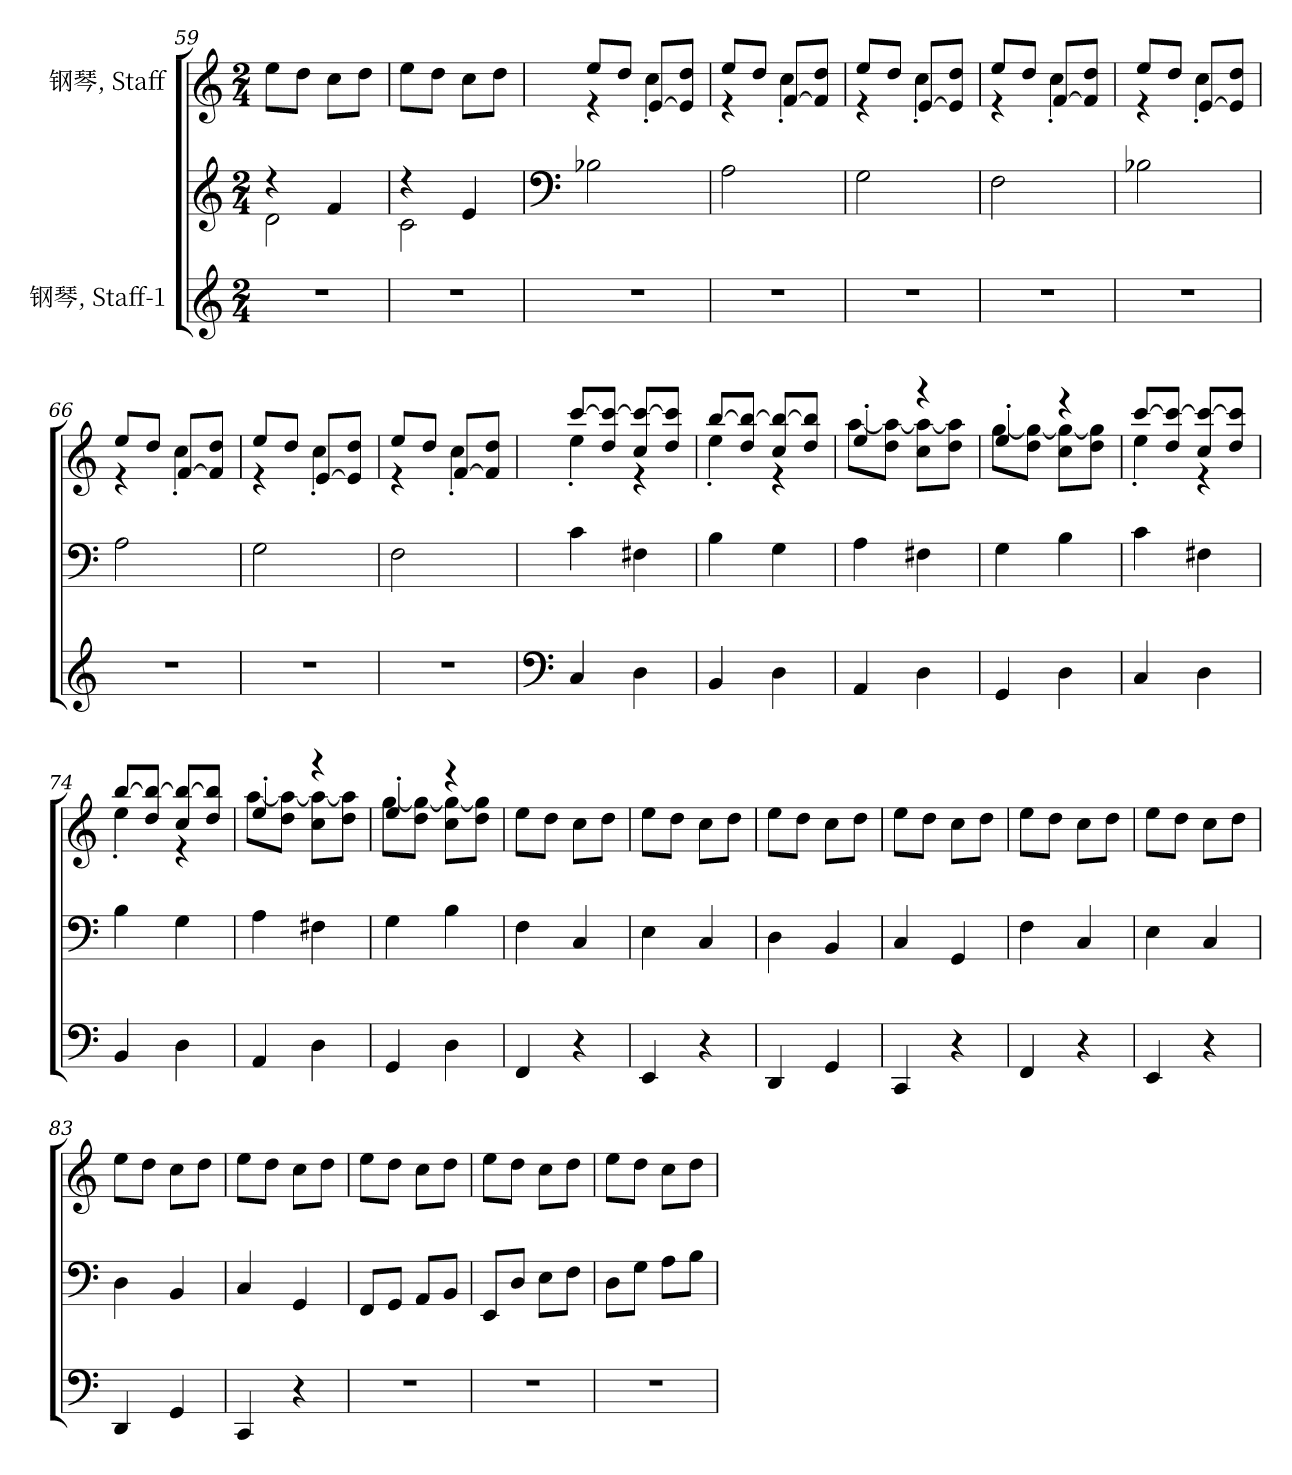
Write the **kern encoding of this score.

**kern	**kern	**kern
*part2	*part2	*part1
*staff3	*staff2	*staff1
*I"钢琴, Staff-1	*	*I"钢琴, Staff
*clefG2	*clefG2	*clefG2
*k[]	*k[]	*k[]
*M2/4	*M2/4	*M2/4
=59	=59	=59
*	*^	*
2r	4r	2d\	8ee\L
.	.	.	8dd\J
.	4f/	.	8cc\L
.	.	.	8dd\J
!!LO:LB:g=z
=60	=60	=60	=60
2r	4r	2c\	8ee\L
.	.	.	8dd\J
.	4e/	.	8cc\L
.	.	.	8dd\J
*	*v	*v	*
=61	=61	=61
*	*clefF4	*
*	*	*^
2r	2B-X\	8ee/L	4r
.	.	8dd/J	.
.	.	[8e/L	4cc'\
.	.	8e/] 8dd/J	.
=62	=62	=62	=62
2r	2A\	8ee/L	4r
.	.	8dd/J	.
.	.	[8f/L	4cc'\
.	.	8f/] 8dd/J	.
=63	=63	=63	=63
2r	2G\	8ee/L	4r
.	.	8dd/J	.
.	.	[8e/L	4cc'\
.	.	8e/] 8dd/J	.
=64	=64	=64	=64
2r	2F\	8ee/L	4r
.	.	8dd/J	.
.	.	[8f/L	4cc'\
.	.	8f/] 8dd/J	.
=65	=65	=65	=65
2r	2B-X\	8ee/L	4r
.	.	8dd/J	.
.	.	[8e/L	4cc'\
.	.	8e/] 8dd/J	.
=66	=66	=66	=66
2r	2A\	8ee/L	4r
.	.	8dd/J	.
.	.	[8f/L	4cc'\
.	.	8f/] 8dd/J	.
!!LO:LB:g=z	!!
=67	=67	=67	=67
2r	2G\	8ee/L	4r
.	.	8dd/J	.
.	.	[8e/L	4cc'\
.	.	8e/] 8dd/J	.
=68	=68	=68	=68
2r	2F\	8ee/L	4r
.	.	8dd/J	.
.	.	[8f/L	4cc'\
.	.	8f/] 8dd/J	.
=69	=69	=69	=69
*clefF4	*	*	*
4C/	4c\	[8ccc/L	4ee'\
.	.	8dd/ 8ccc/_J	.
4D\	4F#X\	8cc/ 8ccc/_L	4r
.	.	8dd/ 8ccc/]J	.
=70	=70	=70	=70
4BB/	4B\	[8bb/L	4ee'\
.	.	8dd/ 8bb/_J	.
4D\	4G\	8cc/ 8bb/_L	4r
.	.	8dd/ 8bb/]J	.
=71	=71	=71	=71
4AA/	4A\	4ee'/	[8aa\L
.	.	.	8dd\ 8aa\_J
4D\	4F#X\	4r	8cc\ 8aa\_L
.	.	.	8dd\ 8aa\]J
=72	=72	=72	=72
4GG/	4G\	4ee'/	[8gg\L
.	.	.	8dd\ 8gg\_J
4D\	4B\	4r	8cc\ 8gg\_L
.	.	.	8dd\ 8gg\]J
!!LO:PB:g=z	!!
=73	=73	=73	=73
4C/	4c\	[8ccc/L	4ee'\
.	.	8dd/ 8ccc/_J	.
4D\	4F#X\	8cc/ 8ccc/_L	4r
.	.	8dd/ 8ccc/]J	.
=74	=74	=74	=74
4BB/	4B\	[8bb/L	4ee'\
.	.	8dd/ 8bb/_J	.
4D\	4G\	8cc/ 8bb/_L	4r
.	.	8dd/ 8bb/]J	.
=75	=75	=75	=75
4AA/	4A\	4ee'/	[8aa\L
.	.	.	8dd\ 8aa\_J
4D\	4F#X\	4r	8cc\ 8aa\_L
.	.	.	8dd\ 8aa\]J
=76	=76	=76	=76
4GG/	4G\	4ee'/	[8gg\L
.	.	.	8dd\ 8gg\_J
4D\	4B\	4r	8cc\ 8gg\_L
.	.	.	8dd\ 8gg\]J
*	*	*v	*v
=77	=77	=77
4FF/	4F\	8ee\L
.	.	8dd\J
4r	4C/	8cc\L
.	.	8dd\J
=78	=78	=78
4EE/	4E\	8ee\L
.	.	8dd\J
4r	4C/	8cc\L
.	.	8dd\J
!!LO:LB:g=z
=79	=79	=79
4DD/	4D\	8ee\L
.	.	8dd\J
4GG/	4BB/	8cc\L
.	.	8dd\J
=80	=80	=80
4CC/	4C/	8ee\L
.	.	8dd\J
4r	4GG/	8cc\L
.	.	8dd\J
=81	=81	=81
4FF/	4F\	8ee\L
.	.	8dd\J
4r	4C/	8cc\L
.	.	8dd\J
=82	=82	=82
4EE/	4E\	8ee\L
.	.	8dd\J
4r	4C/	8cc\L
.	.	8dd\J
=83	=83	=83
4DD/	4D\	8ee\L
.	.	8dd\J
4GG/	4BB/	8cc\L
.	.	8dd\J
=84	=84	=84
4CC/	4C/	8ee\L
.	.	8dd\J
4r	4GG/	8cc\L
.	.	8dd\J
=85	=85	=85
2r	8FF/L	8ee\L
.	8GG/J	8dd\J
.	8AA/L	8cc\L
.	8BB/J	8dd\J
=86	=86	=86
2r	8EE/L	8ee\L
.	8D/J	8dd\J
.	8E\L	8cc\L
.	8F\J	8dd\J
!!LO:LB:g=z
=87	=87	=87
2r	8D\L	8ee\L
.	8G\J	8dd\J
.	8A\L	8cc\L
.	8B\J	8dd\J
=	=	=
*-	*-	*-
